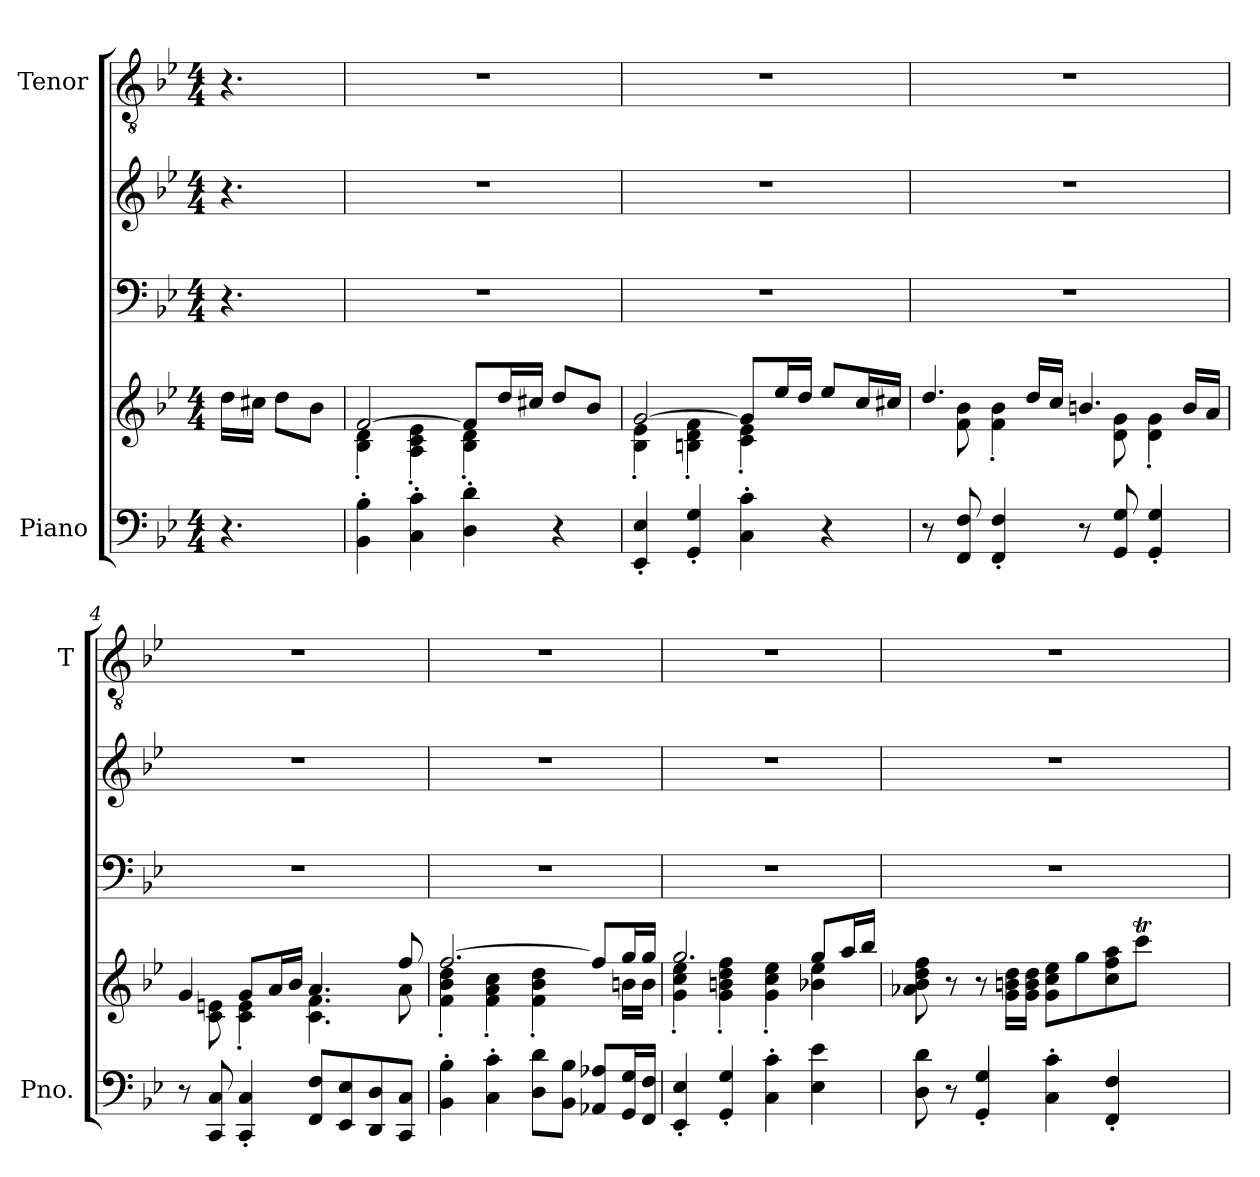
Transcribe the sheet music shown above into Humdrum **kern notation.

**kern	**kern	**kern	**kern	**kern
*part3	*part3	*part2	*part2	*part1
*staff5	*staff4	*staff3	*staff2	*staff1
*I"Piano	*	*	*	*I"Tenor
*I'Pno.	*	*	*	*I'T
*clefF4	*clefG2	*clefF4	*clefG2	*clefGv2
*k[b-e-]	*k[b-e-]	*k[b-e-]	*k[b-e-]	*k[b-e-]
*B-:	*B-:	*B-:	*B-:	*B-:
*M4/4	*M4/4	*M4/4	*M4/4	*M4/4
*MM90	*MM90	*MM90	*MM90	*MM90
=	=	=	=	=
4.r	16dd\LL	4.r	4.r	4.r
.	16cc#X\JJ	.	.	.
.	8dd\L	.	.	.
.	8b-\J	.	.	.
=1	=1	=1	=1	=1
*	*^	*	*	*
4BB-\'< 4B-\'<	[>2f/	4B-\'< 4d\'<	1r	1r	1r
4C\'< 4c\'<	.	4A\'< 4c\'< 4e-\'<	.	.	.
4D\'< 4d\'<	8f/L]	4B-\'< 4d\'<	.	.	.
.	16dd/L	.	.	.	.
.	16cc#X/JJ	.	.	.	.
4r	8dd/L	4ryy	.	.	.
.	8b-/J	.	.	.	.
=2	=2	=2	=2	=2	=2
4EE-/'> 4E-/'>	[>2g/	4B-\'< 4e-\'<	1r	1r	1r
4GG/'> 4G/'>	.	4Bn\'< 4d\'< 4f\'<	.	.	.
4C\'< 4c\'<	8g/L]	4c\'< 4e-\'<	.	.	.
.	16ee-/L	.	.	.	.
.	16dd/JJ	.	.	.	.
4r	8ee-/L	4ryy	.	.	.
.	16cc/L	.	.	.	.
.	16cc#X/JJ	.	.	.	.
=3	=3	=3	=3	=3	=3
8r	4.dd/	8ryy	1r	1r	1r
8FF/ 8F/	.	8f\ 8b-\	.	.	.
4FF/'> 4F/'>	.	4f\'< 4b-\'<	.	.	.
.	16dd/LL	.	.	.	.
.	16cc/JJ	.	.	.	.
8r	4.bn/	8ryy	.	.	.
8GG/ 8G/	.	8d\ 8g\	.	.	.
4GG/'> 4G/'>	.	4d\'< 4g\'<	.	.	.
.	16b/LL	.	.	.	.
.	16a/JJ	.	.	.	.
!!LO:LB:g=z
=4	=4	=4	=4	=4	=4
8r	4g/	8ryy	1r	1r	1r
8CC/ 8C/	.	8c\ 8en\	.	.	.
4CC/'> 4C/'>	8g/L	4c\'< 4e\'<	.	.	.
.	16a/L	.	.	.	.
.	16b-/JJ	.	.	.	.
8FF/ 8F/L	4.a/	4.c\ 4.f\	.	.	.
8EE-/ 8E-/	.	.	.	.	.
8DD/ 8D/	.	.	.	.	.
8CC/ 8C/J	8ff/	8a\	.	.	.
=5	=5	=5	=5	=5	=5
4BB-\'< 4B-\'<	[>2.ff/	4f\'< 4b-\'< 4dd\'<	1r	1r	1r
4C\'< 4c\'<	.	4f\'< 4a\'< 4cc\'<	.	.	.
8D\ 8d\L	.	4f\'< 4b-\'< 4dd\'<	.	.	.
8BB-\ 8B-\J	.	.	.	.	.
8AA-X/ 8A-X/L	8ff/L]	8ryy	.	.	.
16GG/ 16G/L	16gg/L	16bn\LL	.	.	.
16FF/ 16F/JJ	16gg/JJ	16b\JJ	.	.	.
=6	=6	=6	=6	=6	=6
4EE-/'> 4E-/'>	2.gg/	4g\'< 4cc\'< 4ee-\'<	1r	1r	1r
4GG/'> 4G/'>	.	4g\'< 4bn\'< 4dd\'< 4ff\'<	.	.	.
4C\'< 4c\'<	.	4g\'< 4cc\'< 4ee-\'<	.	.	.
4E-\ 4e-\	8gg/L	4b-X\ 4ee-\	.	.	.
.	16aa/L	.	.	.	.
.	16bb-/JJ	.	.	.	.
=7	=7	=7	=7	=7	=7
8D\ 8d\	8a-X\ 8b-\ 8dd\ 8ff\	2..ryy	1r	1r	1r
8r	8r	.	.	.	.
4GG/'> 4G/'>	8r	.	.	.	.
.	16g\ 16bn\ 16dd\LL	.	.	.	.
.	16g\ 16b\ 16dd\JJ	.	.	.	.
4C\'< 4c\'<	8g\ 8cc\ 8ee-\L	.	.	.	.
.	8gg\	.	.	.	.
4FF/'> 4F/'>	8cc\ 8ff\ 8aa\	.	.	.	.
.	8cccT\J	2048%59ccc\yy	.	.	.
.	.	2048%59ddd\yy	.	.	.
.	.	2048%59ccc\yy	.	.	.
.	.	2048%59ddd\yy	.	.	.
.	.	512%5cccTTT\yy	.	.	.
*	*v	*v	*	*	*
=	=	=	=	=
*-	*-	*-	*-	*-
